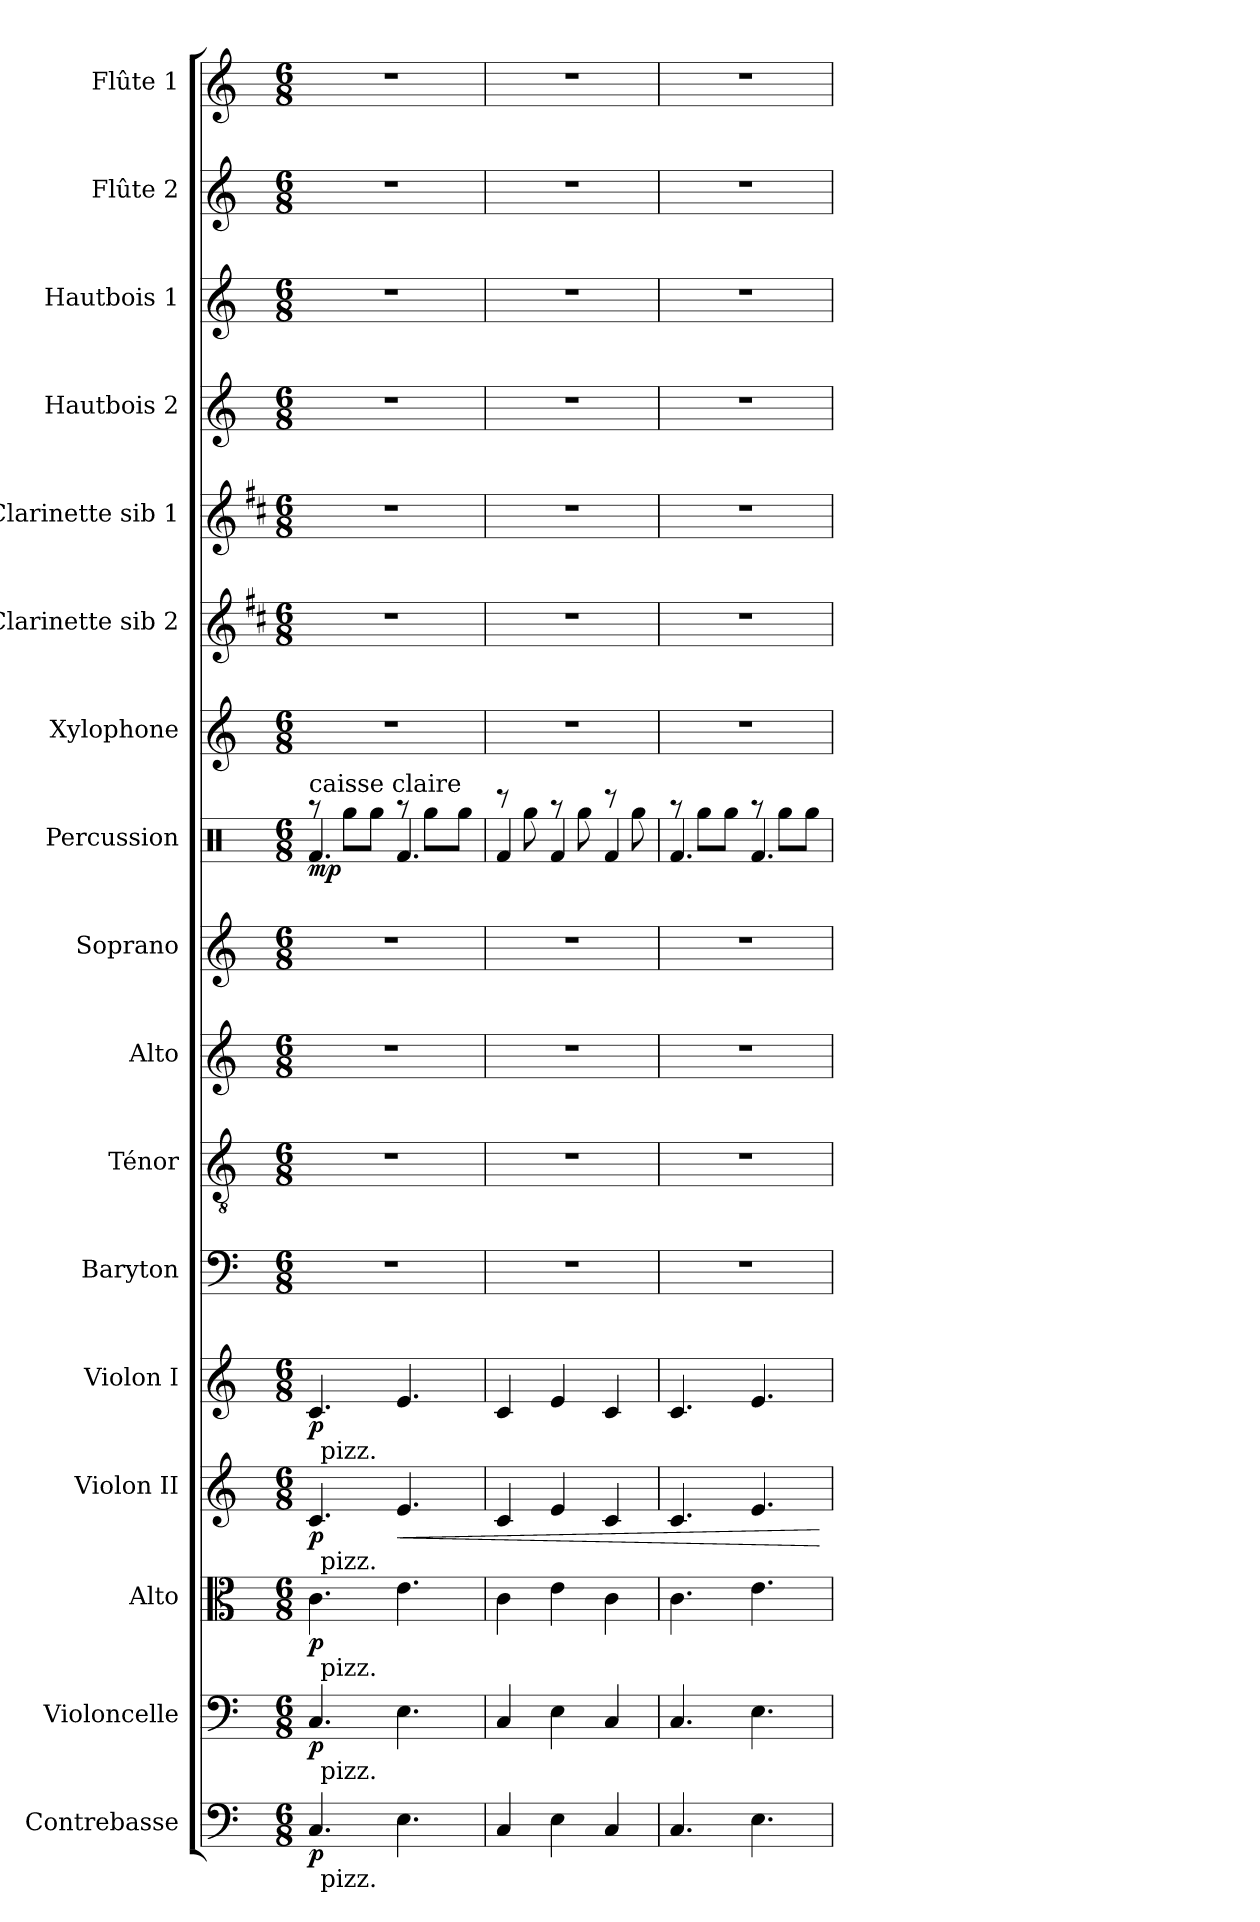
**kern	**dynam	**kern	**dynam	**kern	**dynam	**kern	**dynam	**kern	**dynam	**kern	**kern	**kern	**kern	**kern	**dynam	**kern	**kern	**kern	**kern	**kern	**kern	**kern
*part17	*part17	*part16	*part16	*part15	*part15	*part14	*part14	*part13	*part13	*part12	*part11	*part10	*part9	*part8	*part8	*part7	*part6	*part5	*part4	*part3	*part2	*part1
*staff17	*staff17	*staff16	*staff16	*staff15	*staff15	*staff14	*staff14	*staff13	*staff13	*staff12	*staff11	*staff10	*staff9	*staff8	*staff8	*staff7	*staff6	*staff5	*staff4	*staff3	*staff2	*staff1
*I"Contrebasse	*	*I"Violoncelle	*	*I"Alto	*	*I"Violon II	*	*I"Violon I	*	*I"Baryton	*I"Ténor	*I"Alto	*I"Soprano	*I"Percussion	*	*I"Xylophone	*I"Clarinette sib 2	*I"Clarinette sib 1	*I"Hautbois 2	*I"Hautbois 1	*I"Flûte 2	*I"Flûte 1
*I'Cb.	*	*I'Vc.	*	*I'A	*	*I'Vln. II	*	*I'Vln. I	*	*I'Bar.	*I'T	*I'A	*I'S	*I'Perc.	*	*I'Xyl.	*I'Cl. Sib 2	*I'Cl. Sib 1	*I'Hb. 2	*I'Hb. 1	*I'Fl. 2	*I'Fl. 1
*clefF4	*	*clefF4	*	*clefC3	*	*clefG2	*	*clefG2	*	*clefF4	*clefGv2	*clefG2	*clefG2	*clefX	*	*clefG2	*clefG2	*clefG2	*clefG2	*clefG2	*clefG2	*clefG2
*ITrd7c12	*	*	*	*	*	*	*	*	*	*	*	*	*	*	*	*	*ITrd1c2	*ITrd1c2	*	*	*	*
*k[]	*	*k[]	*	*k[]	*	*k[]	*	*k[]	*	*k[]	*k[]	*k[]	*k[]	*k[]	*	*k[]	*k[]	*k[]	*k[]	*k[]	*k[]	*k[]
*C:	*	*C:	*	*C:	*	*C:	*	*C:	*	*C:	*C:	*C:	*C:	*C:	*	*C:	*C:	*C:	*C:	*C:	*C:	*C:
*M6/8	*	*M6/8	*	*M6/8	*	*M6/8	*	*M6/8	*	*M6/8	*M6/8	*M6/8	*M6/8	*M6/8	*	*M6/8	*M6/8	*M6/8	*M6/8	*M6/8	*M6/8	*M6/8
=1	=1	=1	=1	=1	=1	=1	=1	=1	=1	=1	=1	=1	=1	=1	=1	=1	=1	=1	=1	=1	=1	=1
*	*	*	*	*	*	*	*	*	*	*	*	*	*	*^	*	*	*	*	*	*	*	*
!	!	!	!	!	!	!	!	!	!	!	!	!	!	!LO:TX:a:t=caisse claire	!	!	!	!	!	!	!	!	!
!	!LO:DY:b	!	!LO:DY:b	!	!LO:DY:b	!	!LO:DY:b	!	!LO:DY:b	!	!	!	!	!	!	!LO:DY:b	!	!	!	!	!	!	!
*^	*	*^	*	*^	*	*^	*	*^	*	*	*	*	*	*	*	*	*	*	*	*	*	*	*
4.CC/	32ryy	p	4.C/	32ryy	p	4.c\	32ryy	p	4.c/	32ryy	p	4.c/	32ryy	p	2.r	2.r	2.r	2.r	4.Rf/	8raa	mp	2.r	2.r	2.r	2.r	2.r	2.r	2.r
!	!	!	!	!	!	!	!	!	!	!	!	!	!LO:TX:b:t=pizz.	!	!	!	!	!	!	!	!	!	!	!	!	!	!	!
!	!	!	!	!	!	!	!	!	!	!LO:TX:b:t=pizz.	!	!	!	!	!	!	!	!	!	!	!	!	!	!	!	!	!	!
!	!	!	!	!	!	!	!LO:TX:b:t=pizz.	!	!	!	!	!	!	!	!	!	!	!	!	!	!	!	!	!	!	!	!	!
!	!	!	!	!LO:TX:b:t=pizz.	!	!	!	!	!	!	!	!	!	!	!	!	!	!	!	!	!	!	!	!	!	!	!	!
!	!LO:TX:b:t=pizz.	!	!	!	!	!	!	!	!	!	!	!	!	!	!	!	!	!	!	!	!	!	!	!	!	!	!	!
.	2ryy	.	.	2ryy	.	.	2ryy	.	.	2ryy	.	.	2ryy	.	.	.	.	.	.	.	.	.	.	.	.	.	.	.
.	.	.	.	.	.	.	.	.	.	.	.	.	.	.	.	.	.	.	.	8Rgg\L	.	.	.	.	.	.	.	.
.	.	.	.	.	.	.	.	.	.	.	.	.	.	.	.	.	.	.	.	8Rgg\J	.	.	.	.	.	.	.	.
!	!	!	!	!	!	!	!	!	!	!	!LO:HP:b	!	!	!	!	!	!	!	!	!	!	!	!	!	!	!	!	!
4.EE\	.	.	4.E\	.	.	4.e\	.	.	4.e/	.	<	4.e/	.	.	.	.	.	.	4.Rf/	8rgg	.	.	.	.	.	.	.	.
.	.	.	.	.	.	.	.	.	.	.	.	.	.	.	.	.	.	.	.	8Rgg\L	.	.	.	.	.	.	.	.
.	8..ryy	.	.	8..ryy	.	.	8..ryy	.	.	8..ryy	.	.	8..ryy	.	.	.	.	.	.	.	.	.	.	.	.	.	.	.
.	.	.	.	.	.	.	.	.	.	.	.	.	.	.	.	.	.	.	.	8Rgg\J	.	.	.	.	.	.	.	.
*v	*v	*	*	*	*	*v	*v	*	*v	*v	*	*v	*v	*	*	*	*	*	*	*	*	*	*	*	*	*	*	*
*	*	*v	*v	*	*	*	*	*	*	*	*	*	*	*	*	*	*	*	*	*	*	*	*	*
=2	=2	=2	=2	=2	=2	=2	=2	=2	=2	=2	=2	=2	=2	=2	=2	=2	=2	=2	=2	=2	=2	=2	=2
4CC/	.	4C/	.	4c\	.	4c/	.	4c/	.	2.r	2.r	2.r	2.r	4Rf/	8rbb	.	2.r	2.r	2.r	2.r	2.r	2.r	2.r
.	.	.	.	.	.	.	.	.	.	.	.	.	.	.	8Rgg\	.	.	.	.	.	.	.	.
4EE\	.	4E\	.	4e\	.	4e/	.	4e/	.	.	.	.	.	4Rf/	8raa	.	.	.	.	.	.	.	.
.	.	.	.	.	.	.	.	.	.	.	.	.	.	.	8Rgg\	.	.	.	.	.	.	.	.
4CC/	.	4C/	.	4c\	.	4c/	.	4c/	.	.	.	.	.	4Rf/	8rbb	.	.	.	.	.	.	.	.
.	.	.	.	.	.	.	.	.	.	.	.	.	.	.	8Rgg\	.	.	.	.	.	.	.	.
=3	=3	=3	=3	=3	=3	=3	=3	=3	=3	=3	=3	=3	=3	=3	=3	=3	=3	=3	=3	=3	=3	=3	=3
4.CC/	.	4.C/	.	4.c\	.	4.c/	.	4.c/	.	2.r	2.r	2.r	2.r	4.Rf/	8raa	.	2.r	2.r	2.r	2.r	2.r	2.r	2.r
.	.	.	.	.	.	.	.	.	.	.	.	.	.	.	8Rgg\L	.	.	.	.	.	.	.	.
.	.	.	.	.	.	.	.	.	.	.	.	.	.	.	8Rgg\J	.	.	.	.	.	.	.	.
4.EE\	.	4.E\	.	4.e\	.	4.e/	.	4.e/	.	.	.	.	.	4.Rf/	8rgg	.	.	.	.	.	.	.	.
.	.	.	.	.	.	.	.	.	.	.	.	.	.	.	8Rgg\L	.	.	.	.	.	.	.	.
.	.	.	.	.	.	.	.	.	.	.	.	.	.	.	8Rgg\J	.	.	.	.	.	.	.	.
*	*	*	*	*	*	*	*	*	*	*	*	*	*	*v	*v	*	*	*	*	*	*	*	*
.	.	.	.	.	.	.	[	.	.	.	.	.	.	.	.	.	.	.	.	.	.	.
=	=	=	=	=	=	=	=	=	=	=	=	=	=	=	=	=	=	=	=	=	=	=
*-	*-	*-	*-	*-	*-	*-	*-	*-	*-	*-	*-	*-	*-	*-	*-	*-	*-	*-	*-	*-	*-	*-
